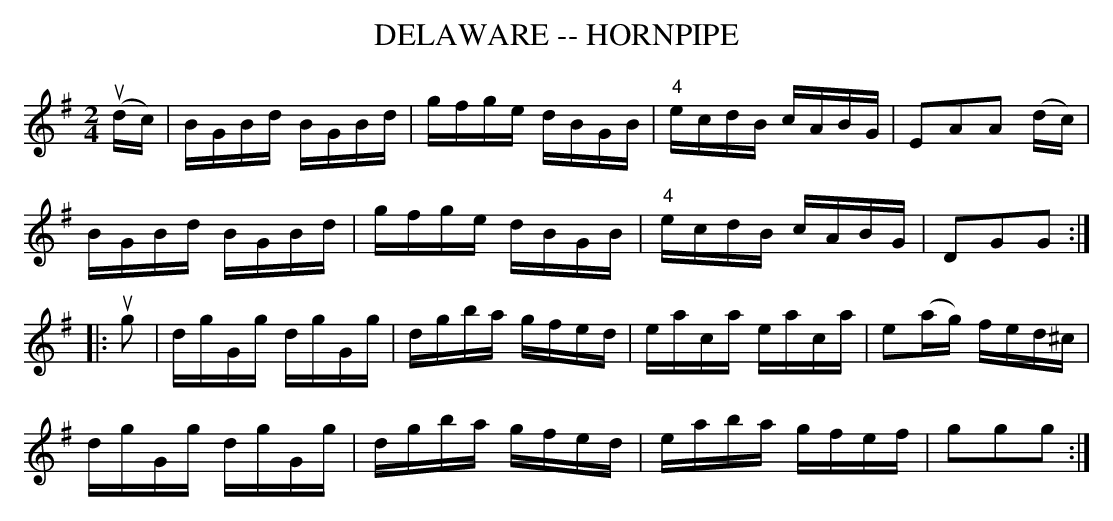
X:1
T:DELAWARE -- HORNPIPE
M:2/4
L:1/16
K:G
(udc) | BGBd BGBd | gfge dBGB | "4"ecdB cABG | E2A2A2 (dc) |
         BGBd BGBd | gfge dBGB | "4"ecdB cABG | D2G2G2 :|
|: ug2 | dgGg dgGg | dgba gfed |    eaca eaca | e2(ag) fed^c |
         dgGg dgGg | dgba gfed | eaba gfef | g2g2g2 :|
